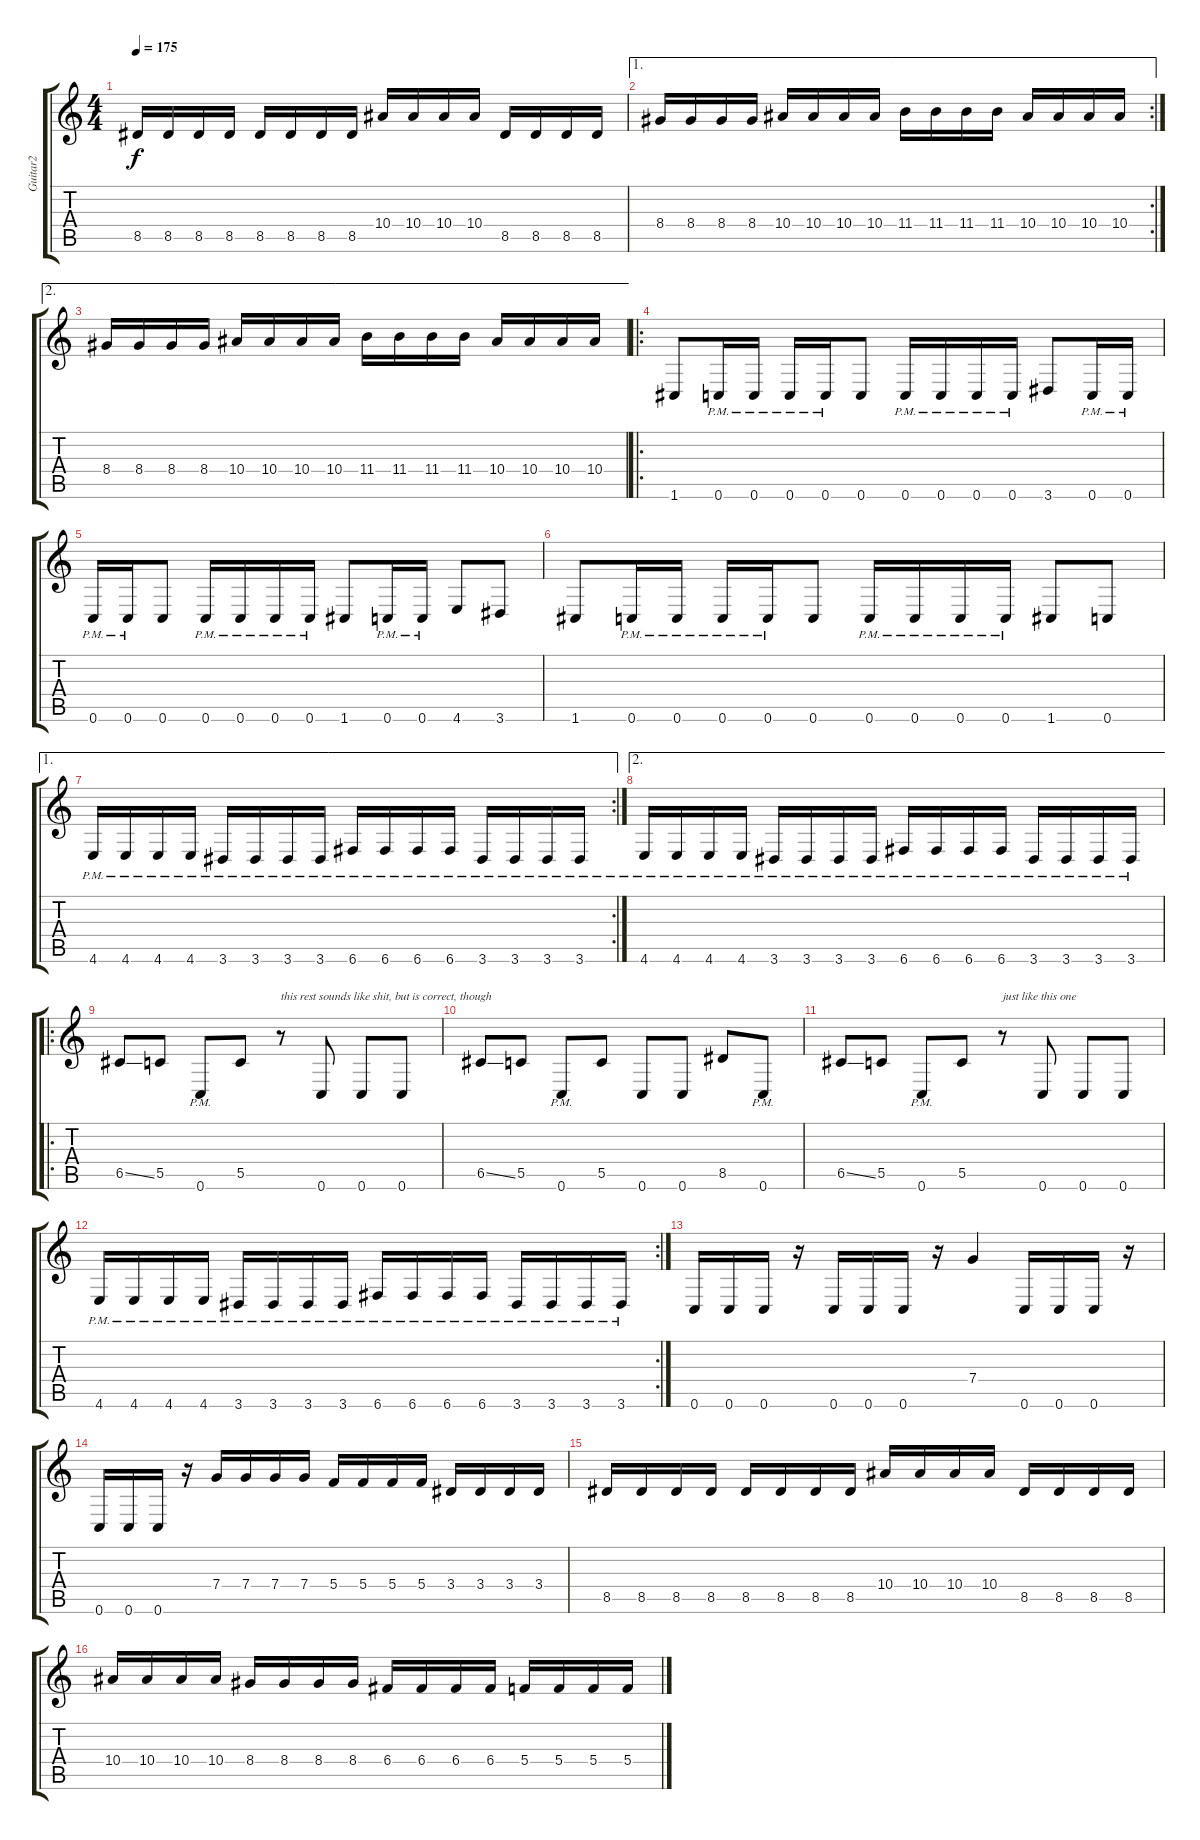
\track ("Guitar2" "Guitar2") {instrument distortionguitar}
\staff {score tabs}
\tuning (D4 A3 F3 C3 G2 C2) {hide}
\ts (4 4)
\tempo 175
\clef g2
\ks c
8.5.16{dy f} 8.5.16 8.5.16 8.5.16 8.5.16 8.5.16 8.5.16 8.5.16 10.4.16 10.4.16 10.4.16 10.4.16 8.5.16 8.5.16 8.5.16 8.5.16 |
\ae 1
\rc 2
8.4.16 8.4.16 8.4.16 8.4.16 10.4.16 10.4.16 10.4.16 10.4.16 11.4.16 11.4.16 11.4.16 11.4.16 10.4.16 10.4.16 10.4.16 10.4.16 |
\ae 2
8.4.16 8.4.16 8.4.16 8.4.16 10.4.16 10.4.16 10.4.16 10.4.16 11.4.16 11.4.16 11.4.16 11.4.16 10.4.16 10.4.16 10.4.16 10.4.16 |
\ro
1.6.8 0.6{pm}.16 0.6{pm}.16 0.6{pm}.16 0.6{pm}.16 0.6.8 0.6{pm}.16 0.6{pm}.16 0.6{pm}.16 0.6{pm}.16 3.6.8 0.6{pm}.16 0.6{pm}.16 |
0.6{pm}.16 0.6{pm}.16 0.6.8 0.6{pm}.16 0.6{pm}.16 0.6{pm}.16 0.6{pm}.16 1.6.8 0.6{pm}.16 0.6{pm}.16 4.6.8 3.6.8 |
1.6.8 0.6{pm}.16 0.6{pm}.16 0.6{pm}.16 0.6{pm}.16 0.6.8 0.6{pm}.16 0.6{pm}.16 0.6{pm}.16 0.6{pm}.16 1.6.8 0.6.8 |
\ae 1
\rc 2
4.6{pm}.16 4.6{pm}.16 4.6{pm}.16 4.6{pm}.16 3.6{pm}.16 3.6{pm}.16 3.6{pm}.16 3.6{pm}.16 6.6{pm}.16 6.6{pm}.16 6.6{pm}.16 6.6{pm}.16 3.6{pm}.16 3.6{pm}.16 3.6{pm}.16 3.6{pm}.16 |
\ae 2
4.6{pm}.16 4.6{pm}.16 4.6{pm}.16 4.6{pm}.16 3.6{pm}.16 3.6{pm}.16 3.6{pm}.16 3.6{pm}.16 6.6{pm}.16 6.6{pm}.16 6.6{pm}.16 6.6{pm}.16 3.6{pm}.16 3.6{pm}.16 3.6{pm}.16 3.6{pm}.16 |
\ro
6.5{ss}.8 5.5.8 0.6{pm}.8 5.5.8 r.8{txt "this rest sounds like shit, but is correct, though"} 0.6.8 0.6.8 0.6.8 |
6.5{ss}.8 5.5.8 0.6{pm}.8 5.5.8 0.6.8 0.6.8 8.5.8 0.6{pm}.8 |
6.5{ss}.8 5.5.8 0.6{pm}.8 5.5.8 r.8{txt "just like this one"} 0.6.8 0.6.8 0.6.8 |
\rc 2
4.6{pm}.16 4.6{pm}.16 4.6{pm}.16 4.6{pm}.16 3.6{pm}.16 3.6{pm}.16 3.6{pm}.16 3.6{pm}.16 6.6{pm}.16 6.6{pm}.16 6.6{pm}.16 6.6{pm}.16 3.6{pm}.16 3.6{pm}.16 3.6{pm}.16 3.6{pm}.16 |
0.6.16 0.6.16 0.6.16 r.16 0.6.16 0.6.16 0.6.16 r.16 7.4.4 0.6.16 0.6.16 0.6.16 r.16 |
0.6.16 0.6.16 0.6.16 r.16 7.4.16 7.4.16 7.4.16 7.4.16 5.4.16 5.4.16 5.4.16 5.4.16 3.4.16 3.4.16 3.4.16 3.4.16 |
8.5.16 8.5.16 8.5.16 8.5.16 8.5.16 8.5.16 8.5.16 8.5.16 10.4.16 10.4.16 10.4.16 10.4.16 8.5.16 8.5.16 8.5.16 8.5.16 |
10.4.16 10.4.16 10.4.16 10.4.16 8.4.16 8.4.16 8.4.16 8.4.16 6.4.16 6.4.16 6.4.16 6.4.16 5.4.16 5.4.16 5.4.16 5.4.16
